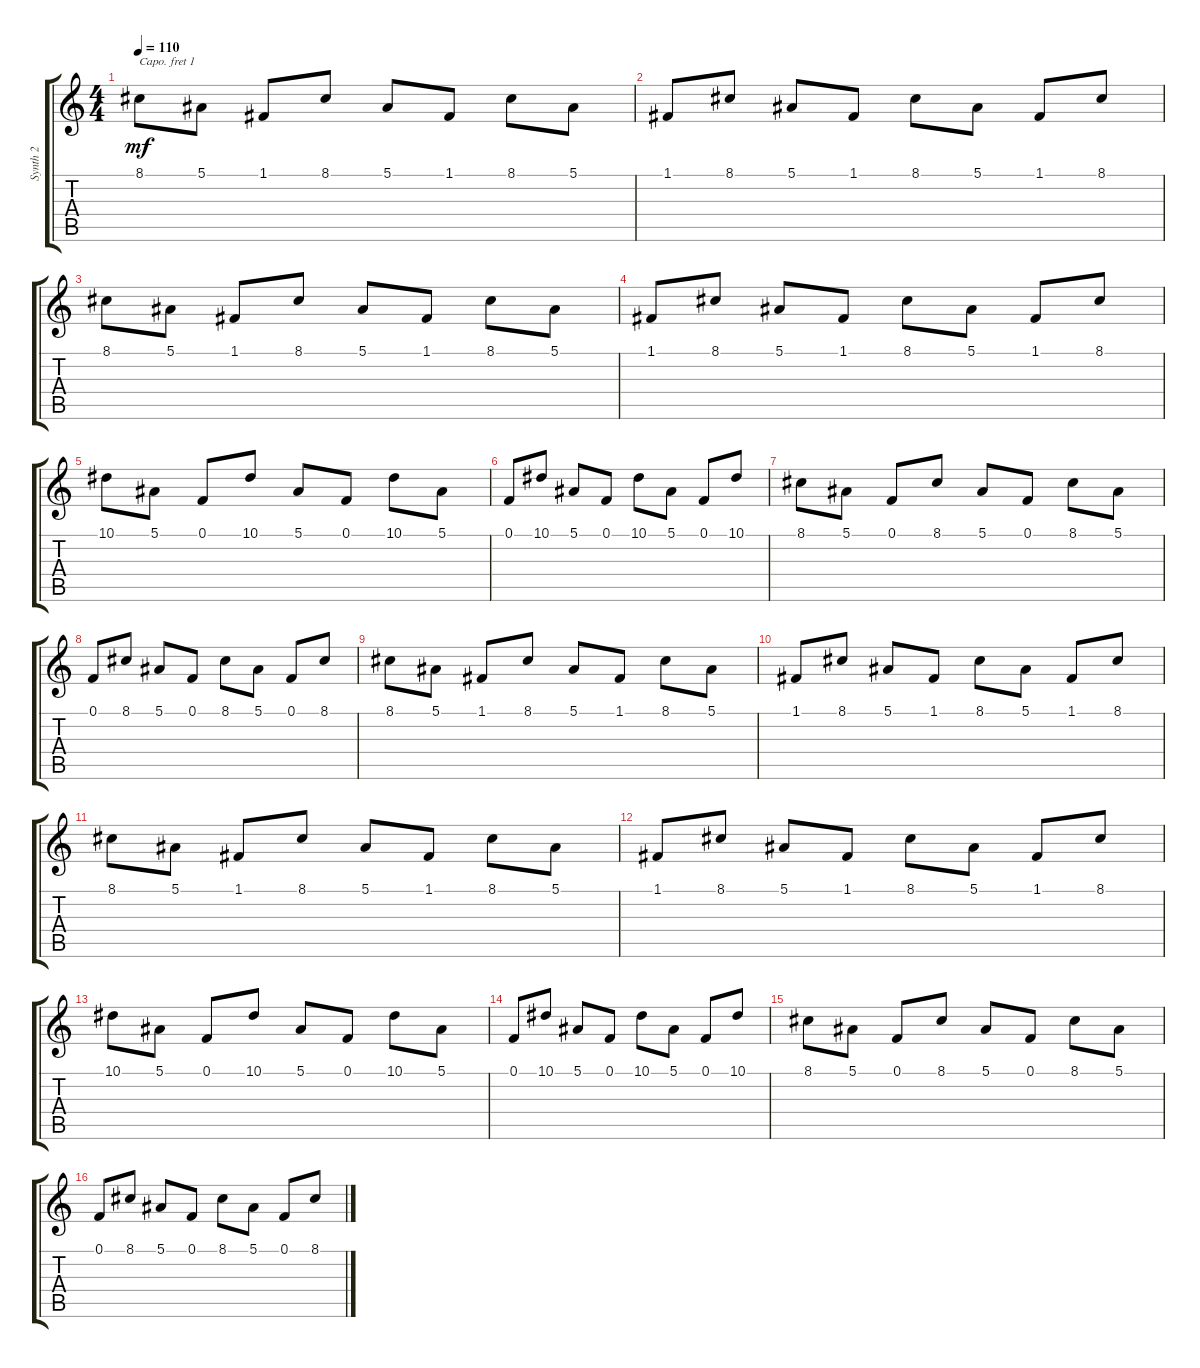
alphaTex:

\track ("Synth 2" "Synth 2") {instrument lead1square}
\staff {score tabs}
\capo 1
\tuning (E4 B3 G3 D3 A2 E2) {hide}
\ts (4 4)
\tempo 110
\clef g2
\ks c
8.1.8{dy mf} 5.1.8 1.1.8 8.1.8 5.1.8 1.1.8 8.1.8 5.1.8 |
1.1.8 8.1.8 5.1.8 1.1.8 8.1.8 5.1.8 1.1.8 8.1.8 |
8.1.8 5.1.8 1.1.8 8.1.8 5.1.8 1.1.8 8.1.8 5.1.8 |
1.1.8 8.1.8 5.1.8 1.1.8 8.1.8 5.1.8 1.1.8 8.1.8 |
10.1.8 5.1.8 0.1.8 10.1.8 5.1.8 0.1.8 10.1.8 5.1.8 |
0.1.8 10.1.8 5.1.8 0.1.8 10.1.8 5.1.8 0.1.8 10.1.8 |
8.1.8 5.1.8 0.1.8 8.1.8 5.1.8 0.1.8 8.1.8 5.1.8 |
0.1.8 8.1.8 5.1.8 0.1.8 8.1.8 5.1.8 0.1.8 8.1.8 |
8.1.8 5.1.8 1.1.8 8.1.8 5.1.8 1.1.8 8.1.8 5.1.8 |
1.1.8 8.1.8 5.1.8 1.1.8 8.1.8 5.1.8 1.1.8 8.1.8 |
8.1.8 5.1.8 1.1.8 8.1.8 5.1.8 1.1.8 8.1.8 5.1.8 |
1.1.8 8.1.8 5.1.8 1.1.8 8.1.8 5.1.8 1.1.8 8.1.8 |
10.1.8 5.1.8 0.1.8 10.1.8 5.1.8 0.1.8 10.1.8 5.1.8 |
0.1.8 10.1.8 5.1.8 0.1.8 10.1.8 5.1.8 0.1.8 10.1.8 |
8.1.8 5.1.8 0.1.8 8.1.8 5.1.8 0.1.8 8.1.8 5.1.8 |
0.1.8 8.1.8 5.1.8 0.1.8 8.1.8 5.1.8 0.1.8 8.1.8
